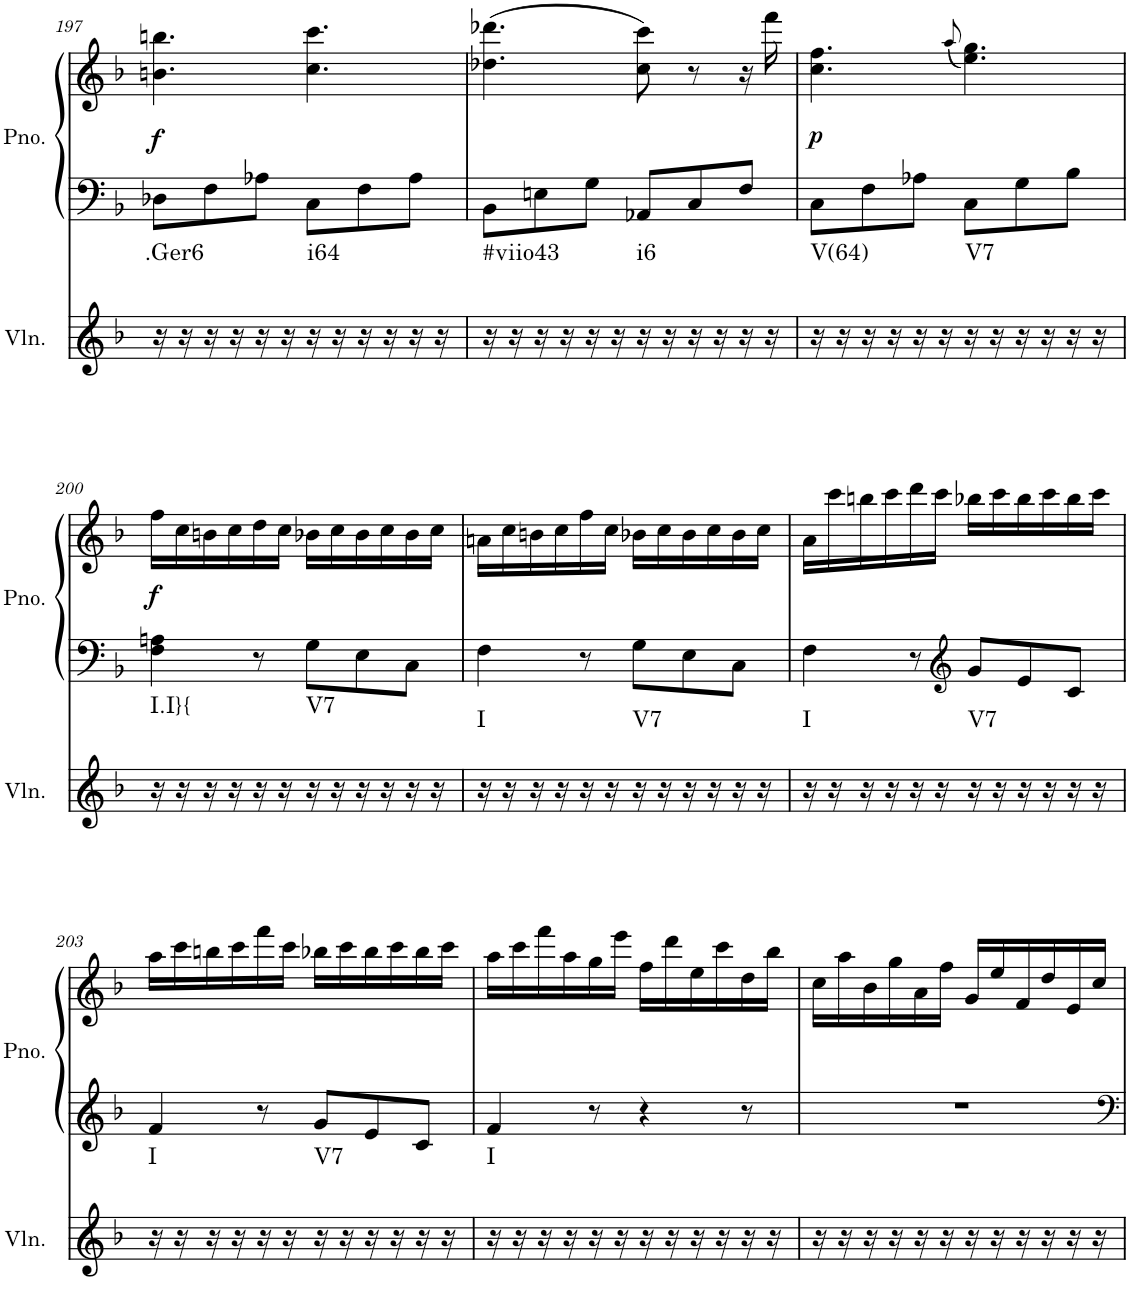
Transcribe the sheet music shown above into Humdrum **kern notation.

**kern	**harte	**kern	**kern	**dynam
*part2	*part2	*part1	*part1	*part1
*staff3	*	*staff2	*staff1	*staff1/2
*I"Violin	*	*I"Piano, Piano right	*	*
*I'Vln.	*	*I'Pno.	*	*
!!LO:PB:g=z
*clefG2	*	*clefF4	*clefG2	*
*k[b-]	*	*k[b-]	*k[b-]	*
*M6/8	*	*M6/8	*M6/8	*
=197	=197	=197	=197	=197
!	!LO:H:kt=.Ger6	!	!	!LO:DY:b
16r	N	8D-X\L	4.bn\ 4.bbn\	f
16r	.	.	.	.
16r	.	8F\	.	.
16r	.	.	.	.
16r	.	8A-X\J	.	.
16r	.	.	.	.
!	!LO:H:kt=i64	!	!	!
16r	N	8C\L	4.cc\ 4.ccc\	.
16r	.	.	.	.
16r	.	8F\	.	.
16r	.	.	.	.
16r	.	8A-\J	.	.
16r	.	.	.	.
=198	=198	=198	=198	=198
!	!LO:H:kt=#viio43	!	!	!
16r	N	8BB-\L	(4.dd-X\ 4.ddd-X\	.
16r	.	.	.	.
16r	.	8En\	.	.
16r	.	.	.	.
16r	.	8G\J	.	.
16r	.	.	.	.
!	!LO:H:kt=i6	!	!	!
16r	N	8AA-X/L	8cc\ 8ccc\)	.
16r	.	.	.	.
16r	.	8C/	8r	.
16r	.	.	.	.
16r	.	8F/J	16r	.
16r	.	.	16fff\	.
=199	=199	=199	=199	=199
!	!LO:H:kt=V(64)	!	!	!LO:DY:b
16r	N	8C\L	4.cc\ 4.ff\	p
16r	.	.	.	.
16r	.	8F\	.	.
16r	.	.	.	.
16r	.	8A-X\J	.	.
16r	.	.	.	.
.	.	.	(8qaa/	.
!	!LO:H:kt=V7	!	!	!
16r	N	8C\L	4.ee\ 4.gg\)	.
16r	.	.	.	.
16r	.	8G\	.	.
16r	.	.	.	.
16r	.	8B-\J	.	.
16r	.	.	.	.
!!LO:LB:g=z
=200	=200	=200	=200	=200
!	!LO:H:kt=I.I}{	!	!	!LO:DY:b
16r	N	4F\ 4An\	16ff\LL	f
16r	.	.	16cc\	.
16r	.	.	16bn\	.
16r	.	.	16cc\	.
16r	.	8r	16dd\	.
16r	.	.	16cc\JJ	.
!	!LO:H:kt=V7	!	!	!
16r	N	8G\L	16b-X\LL	.
16r	.	.	16cc\	.
16r	.	8E\	16b-\	.
16r	.	.	16cc\	.
16r	.	8C\J	16b-\	.
16r	.	.	16cc\JJ	.
=201	=201	=201	=201	=201
!	!LO:H:kt=I	!	!	!
16r	N	4F\	16an\LL	.
16r	.	.	16cc\	.
16r	.	.	16bn\	.
16r	.	.	16cc\	.
16r	.	8r	16ff\	.
16r	.	.	16cc\JJ	.
!	!LO:H:kt=V7	!	!	!
16r	N	8G\L	16b-X\LL	.
16r	.	.	16cc\	.
16r	.	8E\	16b-\	.
16r	.	.	16cc\	.
16r	.	8C\J	16b-\	.
16r	.	.	16cc\JJ	.
=202	=202	=202	=202	=202
!	!LO:H:kt=I	!	!	!
16r	N	4F\	16a\LL	.
16r	.	.	16ccc\	.
16r	.	.	16bbn\	.
16r	.	.	16ccc\	.
16r	.	8r	16ddd\	.
16r	.	.	16ccc\JJ	.
*	*	*clefG2	*	*
!	!LO:H:kt=V7	!	!	!
16r	N	8g/L	16bb-X\LL	.
16r	.	.	16ccc\	.
16r	.	8e/	16bb-\	.
16r	.	.	16ccc\	.
16r	.	8c/J	16bb-\	.
16r	.	.	16ccc\JJ	.
!!LO:LB:g=z
=203	=203	=203	=203	=203
!	!LO:H:kt=I	!	!	!
16r	N	4f/	16aa\LL	.
16r	.	.	16ccc\	.
16r	.	.	16bbn\	.
16r	.	.	16ccc\	.
16r	.	8r	16fff\	.
16r	.	.	16ccc\JJ	.
!	!LO:H:kt=V7	!	!	!
16r	N	8g/L	16bb-X\LL	.
16r	.	.	16ccc\	.
16r	.	8e/	16bb-\	.
16r	.	.	16ccc\	.
16r	.	8c/J	16bb-\	.
16r	.	.	16ccc\JJ	.
=204	=204	=204	=204	=204
!	!LO:H:kt=I	!	!	!
16r	N	4f/	16aa\LL	.
16r	.	.	16ccc\	.
16r	.	.	16fff\	.
16r	.	.	16aa\	.
16r	.	8r	16gg\	.
16r	.	.	16eee\JJ	.
16r	.	4r	16ff\LL	.
16r	.	.	16ddd\	.
16r	.	.	16ee\	.
16r	.	.	16ccc\	.
16r	.	8r	16dd\	.
16r	.	.	16bb-\JJ	.
=205	=205	=205	=205	=205
16r	.	2.r	16cc\LL	.
16r	.	.	16aa\	.
16r	.	.	16b-\	.
16r	.	.	16gg\	.
16r	.	.	16a\	.
16r	.	.	16ff\JJ	.
16r	.	.	16g/LL	.
16r	.	.	16ee/	.
16r	.	.	16f/	.
16r	.	.	16dd/	.
16r	.	.	16e/	.
16r	.	.	16cc/JJ	.
=	=	=	=	=
*-	*-	*-	*-	*-
